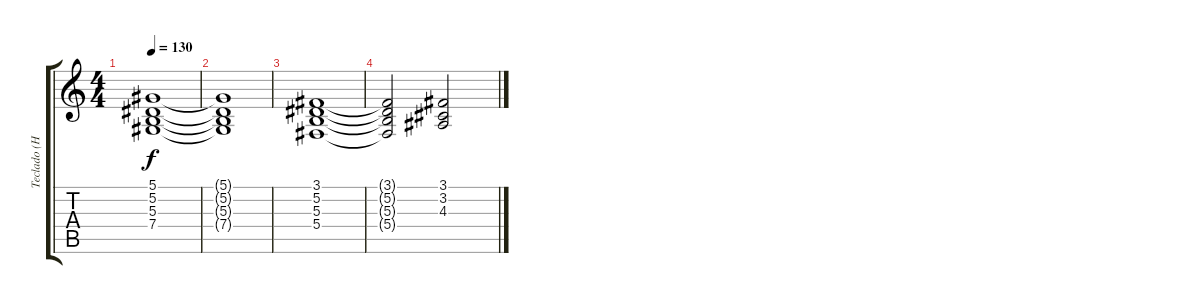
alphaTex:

\track ("Teclado (H. Bistolfi)" "Teclado (H") {instrument choiraahs}
\staff {score tabs}
\tuning (Eb4 Bb3 Gb3 Db3 Ab2 Eb2) {hide}
\ts (4 4)
\tempo 130
\clef g2
\ks c
(5.1 5.2 5.3 7.4).1{dy f volume 0} |
(5.1{t} 5.2{t} 5.3{t} 7.4{t}).1 |
(3.1 5.2 5.3 5.4).1 |
(3.1{t} 5.2{t} 5.3{t} 5.4{t}).2 (3.1 3.2 4.3).2
